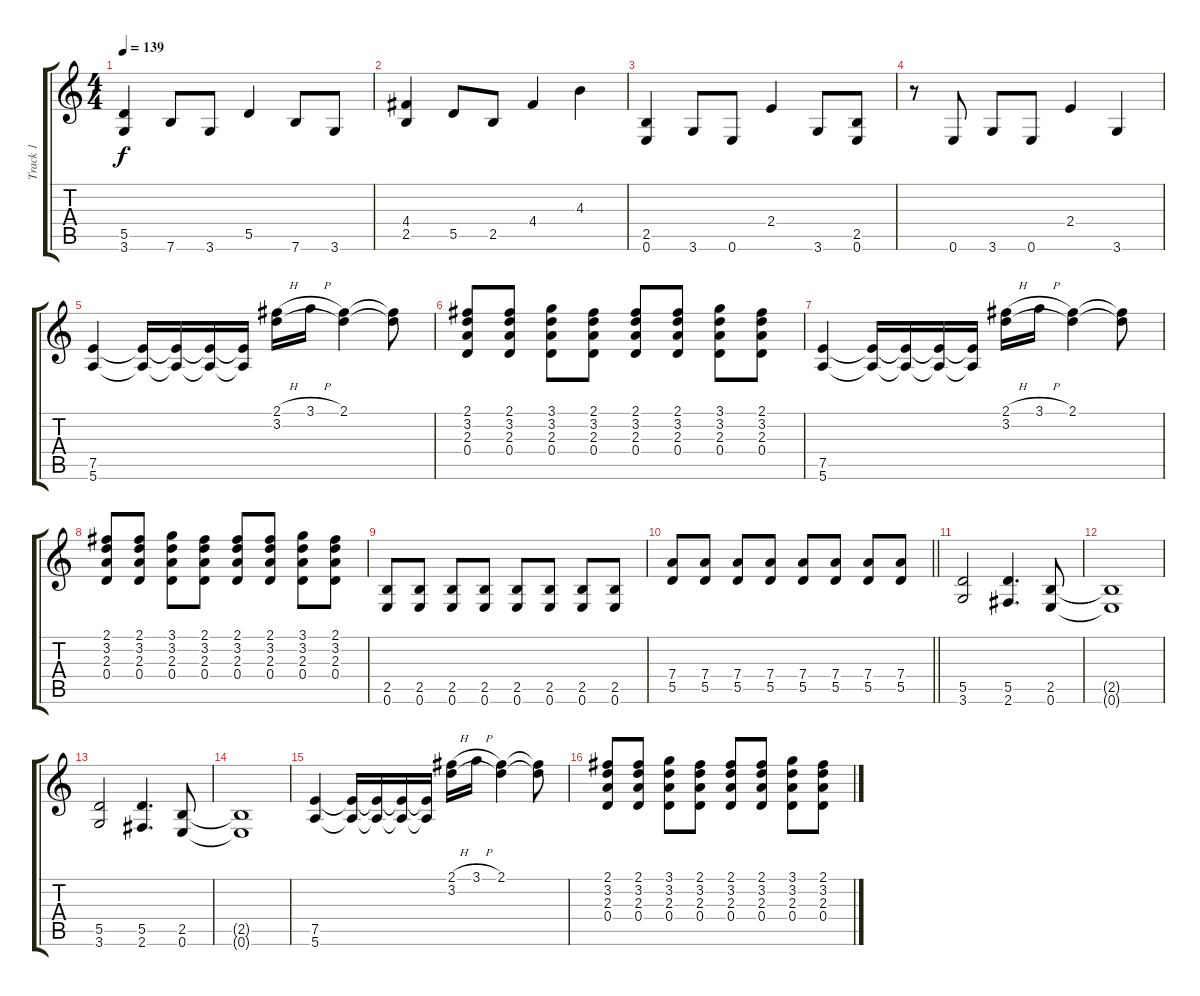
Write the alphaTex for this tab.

\track ("Track 1" "Track 1") {instrument overdrivenguitar}
\staff {score tabs}
\tuning (E4 B3 G3 D3 A2 E2) {hide}
\ts (4 4)
\section ("" "")
\tempo 139
\clef g2
\ks c
(5.5 3.6).4{dy f} 7.6.8 3.6.8 5.5.4 7.6.8 3.6.8 |
(4.4 2.5).4 5.5.8 2.5.8 4.4.4 4.3.4 |
(2.5 0.6).4 3.6.8 0.6.8 2.4.4 3.6.8 (2.5 0.6).8 |
r.8 0.6.8 3.6.8 0.6.8 2.4.4 3.6.4 |
(7.5 5.6).4 (7.5{t} 5.6{t}).16 (7.5{t} 5.6{t}).16 (7.5{t} 5.6{t}).16 (7.5{t} 5.6{t}).16 (2.1{h} 3.2).16 3.1{h}.16 (2.1 3.2{t}).4 (2.1{t} 3.2{t}).8 |
(2.1 3.2 2.3 0.4).8 (2.1 3.2 2.3 0.4).8 (3.1 3.2 2.3 0.4).8 (2.1 3.2 2.3 0.4).8 (2.1 3.2 2.3 0.4).8 (2.1 3.2 2.3 0.4).8 (3.1 3.2 2.3 0.4).8 (2.1 3.2 2.3 0.4).8 |
(7.5 5.6).4 (7.5{t} 5.6{t}).16 (7.5{t} 5.6{t}).16 (7.5{t} 5.6{t}).16 (7.5{t} 5.6{t}).16 (2.1{h} 3.2).16 3.1{h}.16 (2.1 3.2{t}).4 (2.1{t} 3.2{t}).8 |
(2.1 3.2 2.3 0.4).8 (2.1 3.2 2.3 0.4).8 (3.1 3.2 2.3 0.4).8 (2.1 3.2 2.3 0.4).8 (2.1 3.2 2.3 0.4).8 (2.1 3.2 2.3 0.4).8 (3.1 3.2 2.3 0.4).8 (2.1 3.2 2.3 0.4).8 |
(2.5 0.6).8 (2.5 0.6).8 (2.5 0.6).8 (2.5 0.6).8 (2.5 0.6).8 (2.5 0.6).8 (2.5 0.6).8 (2.5 0.6).8 |
\barLineRight lightlight
(7.4 5.5).8 (7.4 5.5).8 (7.4 5.5).8 (7.4 5.5).8 (7.4 5.5).8 (7.4 5.5).8 (7.4 5.5).8 (7.4 5.5).8 |
\section ("" "")
(5.5 3.6).2 (5.5 2.6).4{d} (2.5 0.6).8 |
(2.5{t} 0.6{t}).1 |
(5.5 3.6).2 (5.5 2.6).4{d} (2.5 0.6).8 |
(2.5{t} 0.6{t}).1 |
(7.5 5.6).4 (7.5{t} 5.6{t}).16 (7.5{t} 5.6{t}).16 (7.5{t} 5.6{t}).16 (7.5{t} 5.6{t}).16 (2.1{h} 3.2).16 3.1{h}.16 (2.1 3.2{t}).4 (2.1{t} 3.2{t}).8 |
(2.1 3.2 2.3 0.4).8 (2.1 3.2 2.3 0.4).8 (3.1 3.2 2.3 0.4).8 (2.1 3.2 2.3 0.4).8 (2.1 3.2 2.3 0.4).8 (2.1 3.2 2.3 0.4).8 (3.1 3.2 2.3 0.4).8 (2.1 3.2 2.3 0.4).8
